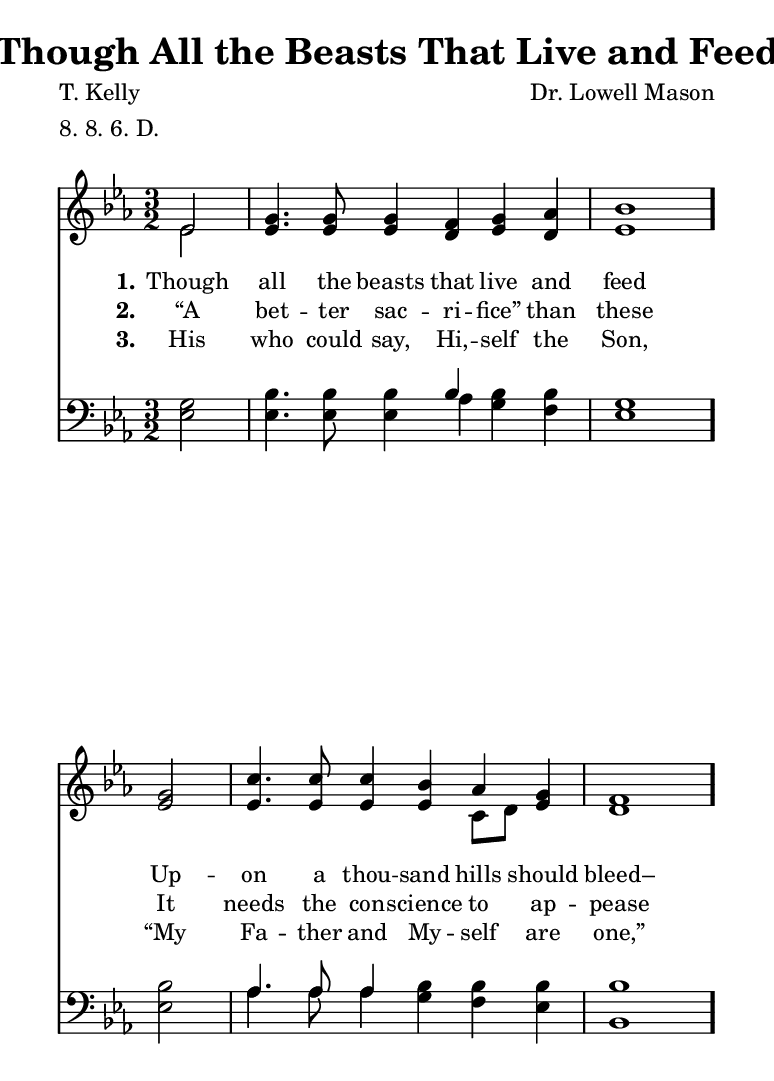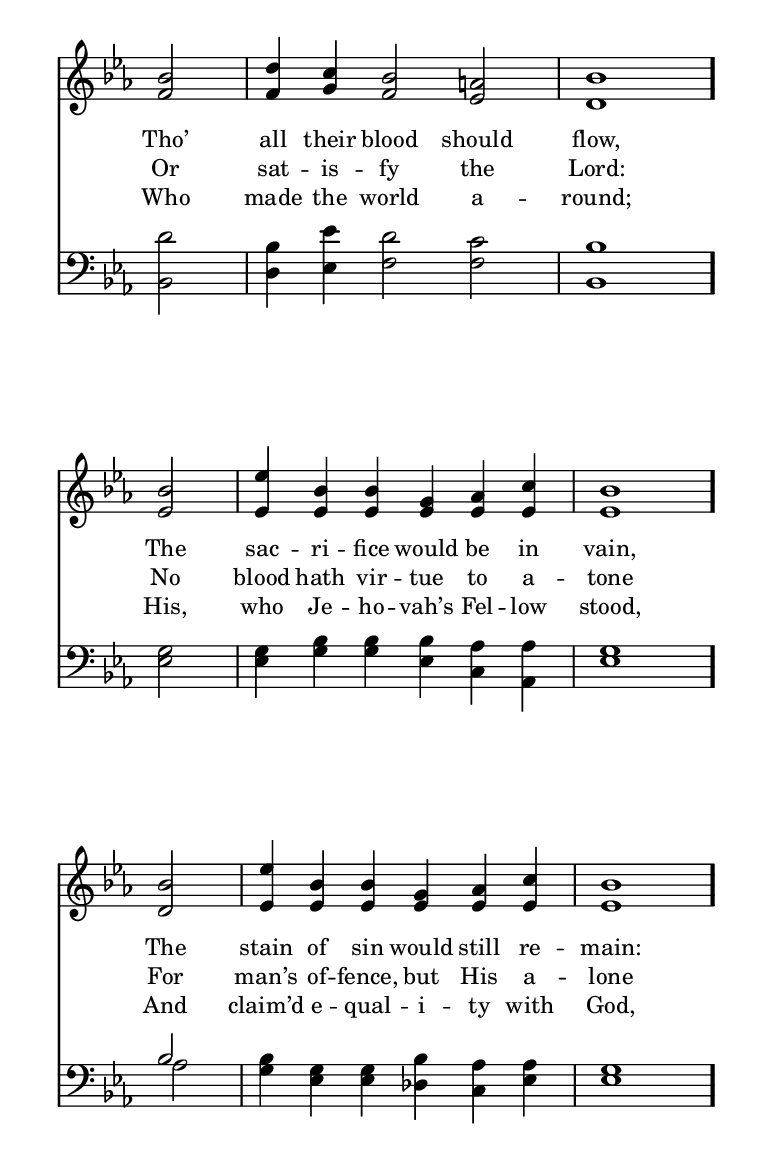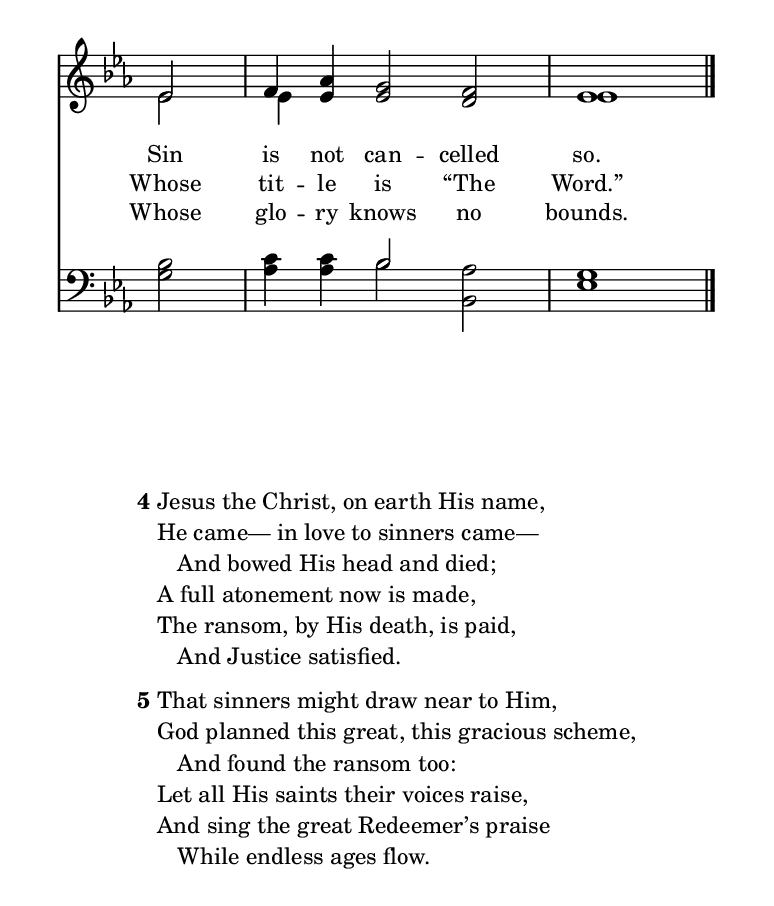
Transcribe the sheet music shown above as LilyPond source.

\include "common/global.ily"
\paper {
  \include "common/paper.ily"
  systems-per-page = #(cond (is-eogsized 3) (#t #f))
}

\header{
  hymnnumber = "128"
  title = "Though All the Beasts That Live and Feed"
  tunename = "Meribah"
  meter = "8. 8. 6. D."
  poet = "T. Kelly"
  composer = "Dr. Lowell Mason"
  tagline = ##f
}

% for fermata in MIDI
ta = { \tempo 2=60 }
tb = { \tempo 2=30 }

patternAA = { c2 | c4. c8 c4 c4 c4      c4 | c1 }
patternAB = { c2 | c4. c8 c4 c4 c8[ c8] c4 | c1 }

patternBA = { c2 | c4 c4 c2 c2 | c1 }

patternCA = { c2 | c4 c4 c4 c4 c4 c4 | c1 }

global = {
  \include "common/overrides.ily"
  \override Staff.TimeSignature.style = #'numbered
  \time 3/2
  \override Score.MetronomeMark.transparent = ##t % hide all fermata changes too
  \ta
  \key ees \major
  \partial 2
  \autoBeamOff
}

notesSoprano = {
\global
\relative c' {

  \changePitch \patternAA { ees | g g g f g aes | bes }
  \changePitch \patternAA { g | c c c bes aes g | f }
  \changePitch \patternBA { bes | d c bes a | bes }

  \changePitch \patternCA { bes | ees bes bes g aes c | bes }
  \changePitch \patternCA { bes | ees bes bes g aes c | bes }
  \changePitch \patternBA { ees, | f aes g f | ees }

  \bar "|."

}
}

notesAlto = {
\global
\relative e' {

  \changePitch \patternAA { ees | ees ees ees d ees d | ees }
  \changePitch \patternAB { ees | ees ees ees ees c d ees | d }
  \changePitch \patternBA { f | f g f ees | d }

  \changePitch \patternCA { ees | ees ees ees ees ees ees | ees }
  \changePitch \patternCA { d | ees ees ees ees ees ees | ees }
  \changePitch \patternBA { ees | ees ees ees d | ees }

}
}

notesTenor = {
\global
\relative a {

  \changePitch \patternAA { g | bes bes bes bes bes bes | g }
  \changePitch \patternAA { bes | aes aes aes bes bes bes | bes }
  \changePitch \patternBA { d bes ees d c | bes }

  \changePitch \patternCA { g | g bes bes bes aes aes | g }
  \changePitch \patternCA { bes | bes g g bes aes aes | g }
  \changePitch \patternBA { bes | c c bes aes | g }

}
}

notesBass = {
\global
\relative f {

  \changePitch \patternAA { ees | ees ees ees aes g f | ees }
  \changePitch \patternAA { ees | aes aes aes g f ees | bes }
  \changePitch \patternBA { bes | d ees f f | bes, }

  \changePitch \patternCA { ees | ees g g ees c aes | ees' }
  \changePitch \patternCA { aes | g ees ees des c ees | ees }
  \changePitch \patternBA { g | aes aes bes bes, | ees }

}
}

wordsA = \lyricmode {
\set stanza = "1."

Though all the beasts that live and feed \bar "."
Up -- on a thou -- sand hills should bleed– \bar "."
Tho’ all their blood should flow, \bar "."
The sac -- ri -- fice would be in vain, \bar "."
The stain of sin would still re -- main: \bar "."
Sin is not can -- celled so. \bar "."

}

wordsB = \lyricmode {
\set stanza = "2."

“A bet -- ter sac -- ri -- fice” than these
It needs the con -- science to ap -- pease
Or sat -- is -- fy the Lord:
No blood hath vir -- tue to a -- tone
For man’s of -- fence, but His a -- lone
Whose tit -- le is “The Word.”

}

wordsC = \lyricmode {
\set stanza = "3."

His who could say, Hi, -- self the Son,
“My Fa -- ther and My -- self are one,”
Who made the world a -- round;
His, who Je -- ho -- vah’s Fel -- low stood,
And claim’d e -- qual -- i -- ty with God,
Whose glo -- ry knows no bounds.

}

wordsD = \markuplist {

\line { Jesus the Christ, on earth His name, }
\line { He came— in love to sinners came— }
\line { { \hspace #2 } And bowed His head and died; }
\line { A full atonement now is made, }
\line { The ransom, by His death, is paid, }
\line { { \hspace #2 } And Justice satisfied. }

}

wordsE = \markuplist {

\line { That sinners might draw near to Him, }
\line { God planned this great, this gracious scheme, }
\line { { \hspace #2 } And found the ransom too: }
\line { Let all His saints their voices raise, }
\line { And sing the great Redeemer’s praise }
\line { { \hspace #2 } While endless ages flow. }

}

\score {
  \context ChoirStaff <<
    \context Staff = upper <<
      \set Staff.autoBeaming = ##f
      \set ChoirStaff.systemStartDelimiter = #'SystemStartBar
      \set ChoirStaff.printPartCombineTexts = ##f
      \partcombine #'(2 . 9) \notesSoprano \notesAlto
      \context NullVoice = sopranos { \voiceOne << \notesSoprano >> }
      \context NullVoice = altos { \voiceTwo << \notesAlto >> }
      \context Lyrics = one   \lyricsto sopranos \wordsA
      \context Lyrics = two   \lyricsto sopranos \wordsB
      \context Lyrics = three \lyricsto sopranos \wordsC
    >>
    \context Staff = men <<
      \set Staff.autoBeaming = ##f
      \clef bass
      \set ChoirStaff.printPartCombineTexts = ##f
      \partcombine #'(2 . 9) \notesTenor \notesBass
      \context NullVoice = tenors { \voiceOne << \notesTenor >> }
      \context NullVoice = basses { \voiceTwo << \notesBass >> }
    >>
  >>
  \layout {
    \include "common/layout.ily"
  }
  \midi{
    \include "common/midi.ily"
  }
}

\noPageBreak

\markup { \fill-line { \column {
  \line{ \bold 4 \column { \wordsD } } \combine \null \vspace #0.4
  \line{ \bold 5 \column { \wordsE } } \combine \null \vspace #0.4
} } }

\pageBreak

\version "2.19.49"  % necessary for upgrading to future LilyPond versions.

% vi:set et ts=2 sw=2 ai nocindent syntax=lilypond:
